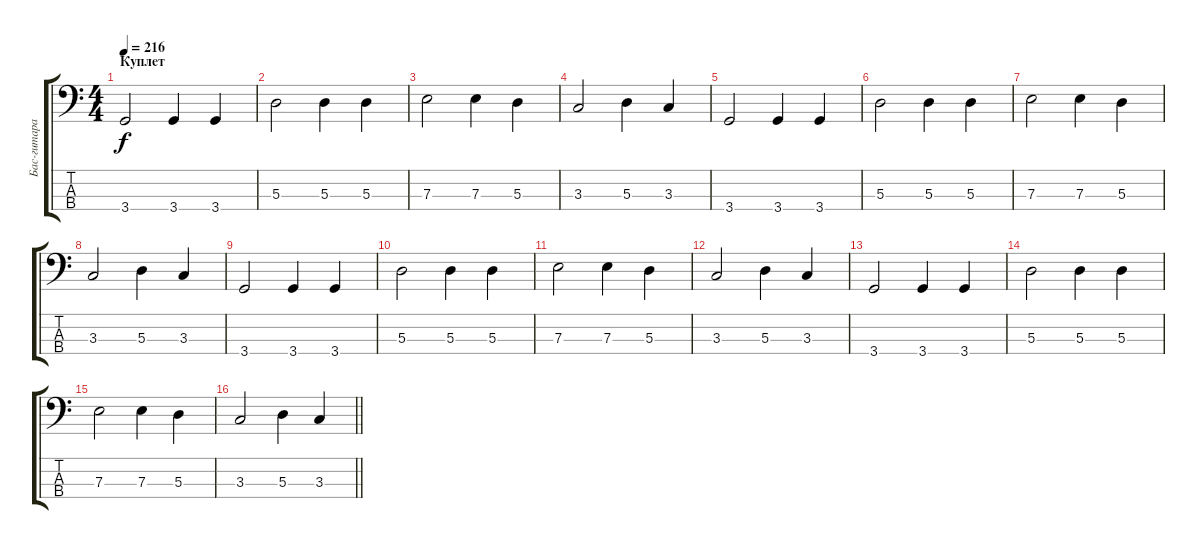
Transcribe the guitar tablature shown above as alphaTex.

\track ("Бас-гитара" "Бас-гитара") {instrument electricbassfinger}
\staff {score tabs}
\tuning (G2 D2 A1 E1) {hide}
\ts (4 4)
\section ("" "Куплет")
\tempo 216
\clef f4
\ks c
3.4.2{dy f} 3.4.4 3.4.4 |
5.3.2 5.3.4 5.3.4 |
7.3.2 7.3.4 5.3.4 |
3.3.2 5.3.4 3.3.4 |
3.4.2 3.4.4 3.4.4 |
5.3.2 5.3.4 5.3.4 |
7.3.2 7.3.4 5.3.4 |
3.3.2 5.3.4 3.3.4 |
3.4.2 3.4.4 3.4.4 |
5.3.2 5.3.4 5.3.4 |
7.3.2 7.3.4 5.3.4 |
3.3.2 5.3.4 3.3.4 |
3.4.2 3.4.4 3.4.4 |
5.3.2 5.3.4 5.3.4 |
7.3.2 7.3.4 5.3.4 |
\barLineRight lightlight
3.3.2 5.3.4 3.3.4
